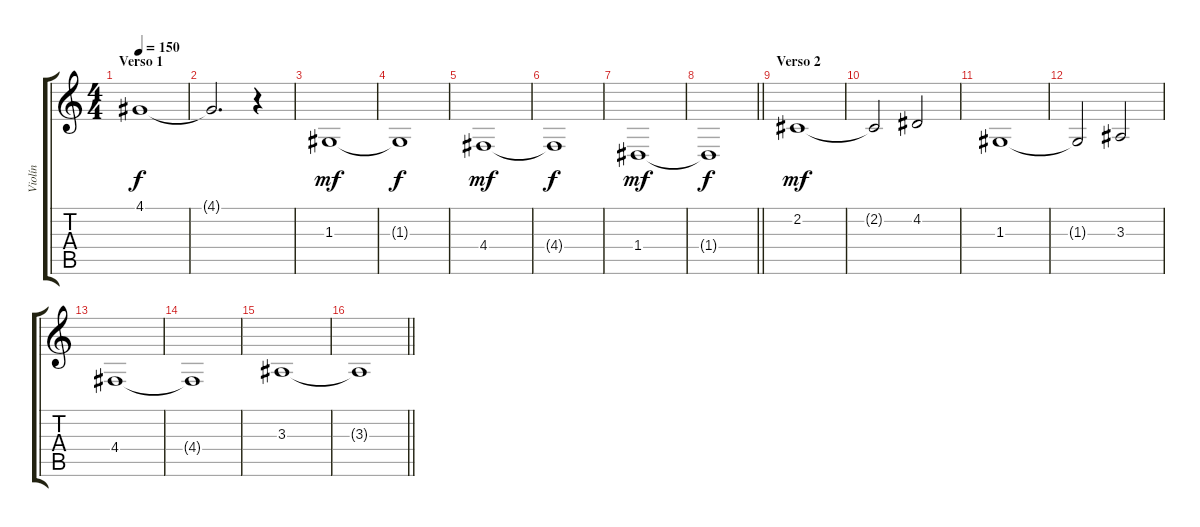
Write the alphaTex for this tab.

\track ("Violín" "Violín") {instrument stringensemble2}
\staff {score tabs}
\tuning (E4 B3 G3 D3 A2 E2) {hide}
\ts (4 4)
\section ("" "Verso 1")
\tempo 150
\clef g2
\ks c
4.1.1{dy f volume 0} |
4.1{t}.2{d} r.4 |
1.3.1{dy mf volume 12} |
1.3{t}.1{dy f} |
4.4.1{dy mf} |
4.4{t}.1{dy f} |
1.4.1{dy mf} |
\barLineRight lightlight
1.4{t}.1{dy f} |
\section ("" "Verso 2")
2.2.1{dy mf} |
2.2{t}.2 4.2.2 |
1.3.1 |
1.3{t}.2 3.3.2 |
4.4.1 |
4.4{t}.1 |
3.3.1 |
\barLineRight lightlight
3.3{t}.1
